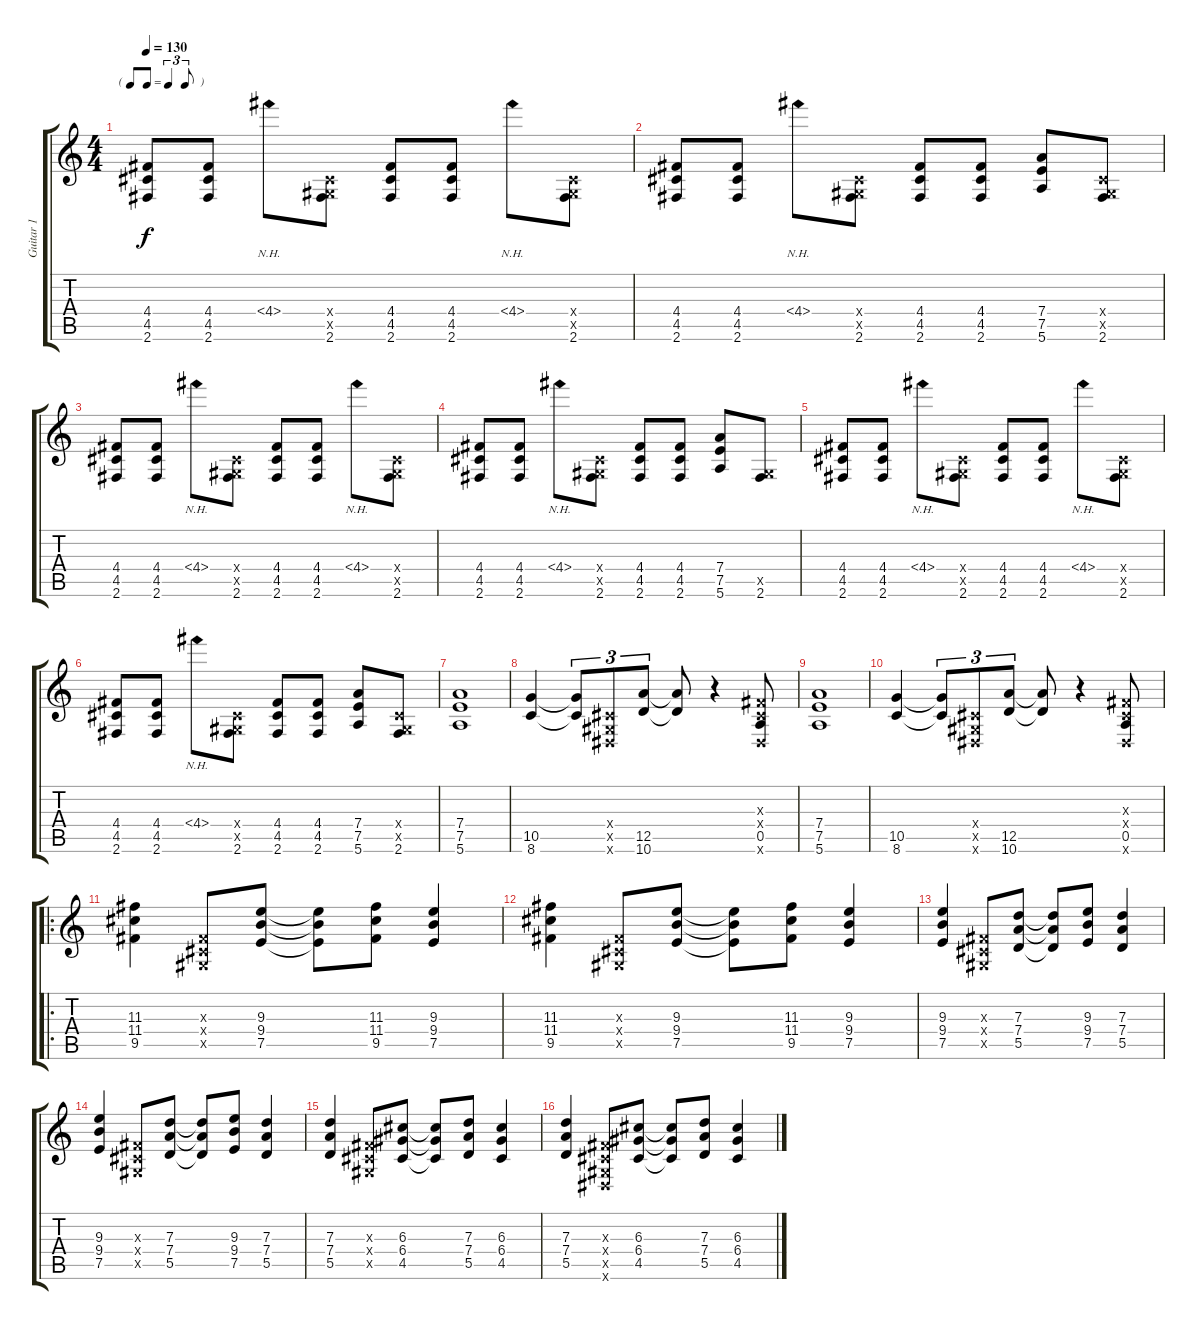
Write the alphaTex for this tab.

\track ("Guitar 1" "Guitar 1") {instrument distortionguitar}
\staff {score tabs}
\tuning (E4 B3 G3 D3 A2 E2) {hide}
\ts (4 4)
\tf triplet8th
\tempo 130
\clef g2
\ks c
(4.4 4.5 2.6).8{dy f} (4.4 4.5 2.6).8 4.4{nh}.8 (-1.4{x} -1.5{x} 2.6).8 (4.4 4.5 2.6).8 (4.4 4.5 2.6).8 4.4{nh}.8 (-1.4{x} -1.5{x} 2.6).8 |
(4.4 4.5 2.6).8 (4.4 4.5 2.6).8 4.4{nh}.8 (-1.4{x} -1.5{x} 2.6).8 (4.4 4.5 2.6).8 (4.4 4.5 2.6).8 (7.4 7.5 5.6).8 (-1.4{x} -1.5{x} 2.6).8 |
(4.4 4.5 2.6).8 (4.4 4.5 2.6).8 4.4{nh}.8 (-1.4{x} -1.5{x} 2.6).8 (4.4 4.5 2.6).8 (4.4 4.5 2.6).8 4.4{nh}.8 (-1.4{x} -1.5{x} 2.6).8 |
(4.4 4.5 2.6).8 (4.4 4.5 2.6).8 4.4{nh}.8 (-1.4{x} -1.5{x} 2.6).8 (4.4 4.5 2.6).8 (4.4 4.5 2.6).8 (7.4 7.5 5.6).8 (-1.5{x} 2.6).8 |
(4.4 4.5 2.6).8 (4.4 4.5 2.6).8 4.4{nh}.8 (-1.4{x} -1.5{x} 2.6).8 (4.4 4.5 2.6).8 (4.4 4.5 2.6).8 4.4{nh}.8 (-1.4{x} -1.5{x} 2.6).8 |
(4.4 4.5 2.6).8 (4.4 4.5 2.6).8 4.4{nh}.8 (-1.4{x} -1.5{x} 2.6).8 (4.4 4.5 2.6).8 (4.4 4.5 2.6).8 (7.4 7.5 5.6).8 (-1.4{x} -1.5{x} 2.6).8 |
(7.4 7.5 5.6).1 |
(10.5 8.6).4 (10.5{t} 8.6{t}).8{tu (3 2)} (-1.4{x} -1.5{x} -1.6{x}).8{tu (3 2)} (12.5 10.6).8{tu (3 2)} (12.5{t} 10.6{t}).8 r.4 (-1.3{x} -1.4{x} 0.5 -1.6{x}).8 |
(7.4 7.5 5.6).1 |
(10.5 8.6).4 (10.5{t} 8.6{t}).8{tu (3 2)} (-1.4{x} -1.5{x} -1.6{x}).8{tu (3 2)} (12.5 10.6).8{tu (3 2)} (12.5{t} 10.6{t}).8 r.4 (-1.3{x} -1.4{x} 0.5 -1.6{x}).8 |
\ro
(11.3 11.4 9.5).4 (-1.3{x} -1.4{x} -1.5{x}).8 (9.3 9.4 7.5).8 (9.3{t} 9.4{t} 7.5{t}).8 (11.3 11.4 9.5).8 (9.3 9.4 7.5).4 |
(11.3 11.4 9.5).4 (-1.3{x} -1.4{x} -1.5{x}).8 (9.3 9.4 7.5).8 (9.3{t} 9.4{t} 7.5{t}).8 (11.3 11.4 9.5).8 (9.3 9.4 7.5).4 |
(9.3 9.4 7.5).4 (-1.3{x} -1.4{x} -1.5{x}).8 (7.3 7.4 5.5).8 (7.3{t} 7.4{t} 5.5{t}).8 (9.3 9.4 7.5).8 (7.3 7.4 5.5).4 |
(9.3 9.4 7.5).4 (-1.3{x} -1.4{x} -1.5{x}).8 (7.3 7.4 5.5).8 (7.3{t} 7.4{t} 5.5{t}).8 (9.3 9.4 7.5).8 (7.3 7.4 5.5).4 |
(7.3 7.4 5.5).4 (-1.3{x} -1.4{x} -1.5{x}).8 (6.3 6.4 4.5).8 (6.3{t} 6.4{t} 4.5{t}).8 (7.3 7.4 5.5).8 (6.3 6.4 4.5).4 |
(7.3 7.4 5.5).4 (-1.3{x} -1.4{x} -1.5{x} -1.6{x}).8 (6.3 6.4 4.5).8 (6.3{t} 6.4{t} 4.5{t}).8 (7.3 7.4 5.5).8 (6.3 6.4 4.5).4
